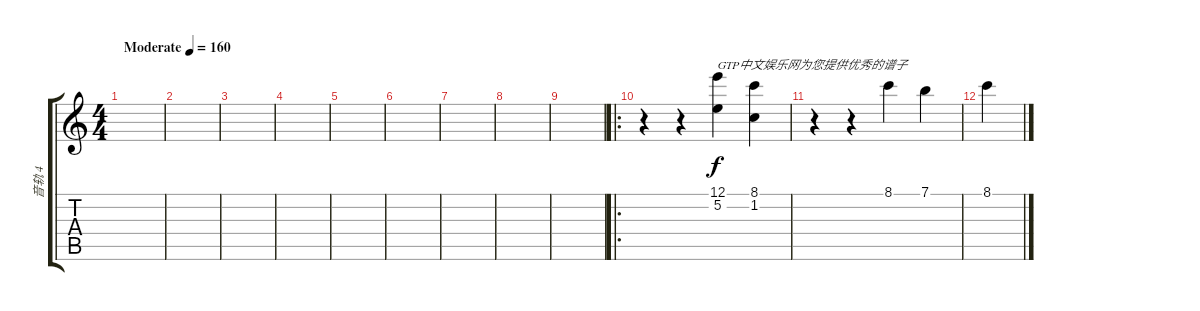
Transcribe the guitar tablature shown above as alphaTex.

\track ("音轨 4" "音轨 4") {instrument acousticguitarsteel}
\staff {score tabs}
\tuning (E4 B3 G3 D3 A2 E2) {hide}
\ts (4 4)
\tempo (160 "Moderate")
\clef g2
\ks c
|
|
|
|
|
|
|
|
|
\ro
r.4 r.4 (12.1 5.2).4{txt "GTP中文娱乐网为您提供优秀的谱子"} (8.1 1.2).4 |
r.4 r.4 8.1.4 7.1.4 |
8.1.4
